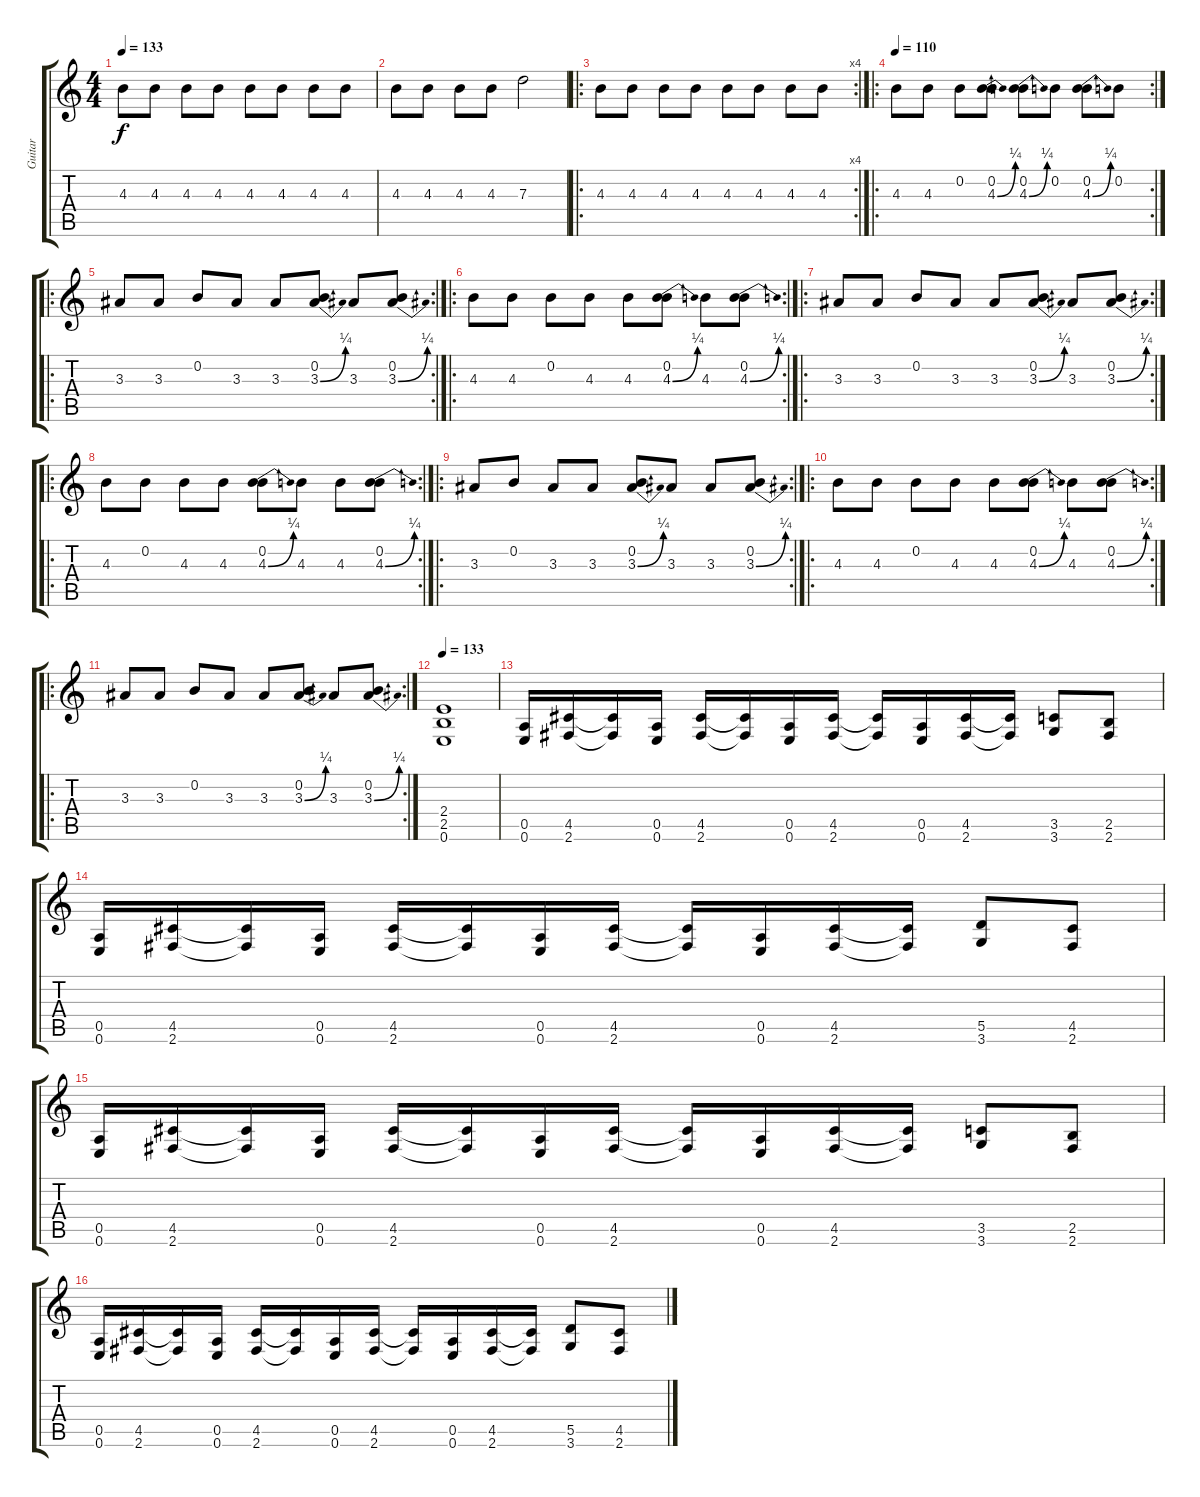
\track ("Guitar" "Guitar") {instrument distortionguitar}
\staff {score tabs}
\tuning (E4 B3 G3 D3 A2 E2) {hide}
\ts (4 4)
\tempo 133
\clef g2
\ks c
4.3.8{dy f} 4.3.8 4.3.8 4.3.8 4.3.8 4.3.8 4.3.8 4.3.8 |
4.3.8 4.3.8 4.3.8 4.3.8 7.3.2 |
\ro
\rc 4
4.3.8 4.3.8 4.3.8 4.3.8 4.3.8 4.3.8 4.3.8 4.3.8 |
\ro
\rc 2
\tempo 110
4.3.8{volume 12 instrument electricguitarclean} 4.3.8 0.2.8 (0.2 4.3{be (bend 0 0 60 1)}).8 (0.2 4.3{be (bend 0 0 60 1)}).8 0.2.8 (0.2 4.3{be (bend 0 0 60 1)}).8 0.2.8 |
\ro
\rc 2
3.3.8 3.3.8 0.2.8 3.3.8 3.3.8 (0.2 3.3{be (bend 0 0 60 1)}).8 3.3.8 (0.2 3.3{be (bend 0 0 60 1)}).8 |
\ro
\rc 2
4.3.8 4.3.8 0.2.8 4.3.8 4.3.8 (0.2 4.3{be (bend 0 0 60 1)}).8 4.3.8 (0.2 4.3{be (bend 0 0 60 1)}).8 |
\ro
\rc 2
3.3.8 3.3.8 0.2.8 3.3.8 3.3.8 (0.2 3.3{be (bend 0 0 60 1)}).8 3.3.8 (0.2 3.3{be (bend 0 0 60 1)}).8 |
\ro
\rc 2
4.3.8 0.2.8 4.3.8 4.3.8 (0.2 4.3{be (bend 0 0 60 1)}).8 4.3.8 4.3.8 (0.2 4.3{be (bend 0 0 60 1)}).8 |
\ro
\rc 2
3.3.8 0.2.8 3.3.8 3.3.8 (0.2 3.3{be (bend 0 0 60 1)}).8 3.3.8 3.3.8 (0.2 3.3{be (bend 0 0 60 1)}).8 |
\ro
\rc 2
4.3.8 4.3.8 0.2.8 4.3.8 4.3.8 (0.2 4.3{be (bend 0 0 60 1)}).8 4.3.8 (0.2 4.3{be (bend 0 0 60 1)}).8 |
\ro
\rc 2
3.3.8 3.3.8 0.2.8 3.3.8 3.3.8 (0.2 3.3{be (bend 0 0 60 1)}).8 3.3.8 (0.2 3.3{be (bend 0 0 60 1)}).8 |
\tempo 133
(2.4 2.5 0.6).1{volume 16 balance 3 instrument distortionguitar} |
(0.5 0.6).16 (4.5 2.6).16 (4.5{t} 2.6{t}).16 (0.5 0.6).16 (4.5 2.6).16 (4.5{t} 2.6{t}).16 (0.5 0.6).16 (4.5 2.6).16 (4.5{t} 2.6{t}).16 (0.5 0.6).16 (4.5 2.6).16 (4.5{t} 2.6{t}).16 (3.5 3.6).8 (2.5 2.6).8 |
(0.5 0.6).16 (4.5 2.6).16 (4.5{t} 2.6{t}).16 (0.5 0.6).16 (4.5 2.6).16 (4.5{t} 2.6{t}).16 (0.5 0.6).16 (4.5 2.6).16 (4.5{t} 2.6{t}).16 (0.5 0.6).16 (4.5 2.6).16 (4.5{t} 2.6{t}).16 (5.5 3.6).8 (4.5 2.6).8 |
(0.5 0.6).16 (4.5 2.6).16 (4.5{t} 2.6{t}).16 (0.5 0.6).16 (4.5 2.6).16 (4.5{t} 2.6{t}).16 (0.5 0.6).16 (4.5 2.6).16 (4.5{t} 2.6{t}).16 (0.5 0.6).16 (4.5 2.6).16 (4.5{t} 2.6{t}).16 (3.5 3.6).8 (2.5 2.6).8 |
(0.5 0.6).16 (4.5 2.6).16 (4.5{t} 2.6{t}).16 (0.5 0.6).16 (4.5 2.6).16 (4.5{t} 2.6{t}).16 (0.5 0.6).16 (4.5 2.6).16 (4.5{t} 2.6{t}).16 (0.5 0.6).16 (4.5 2.6).16 (4.5{t} 2.6{t}).16 (5.5 3.6).8 (4.5 2.6).8
